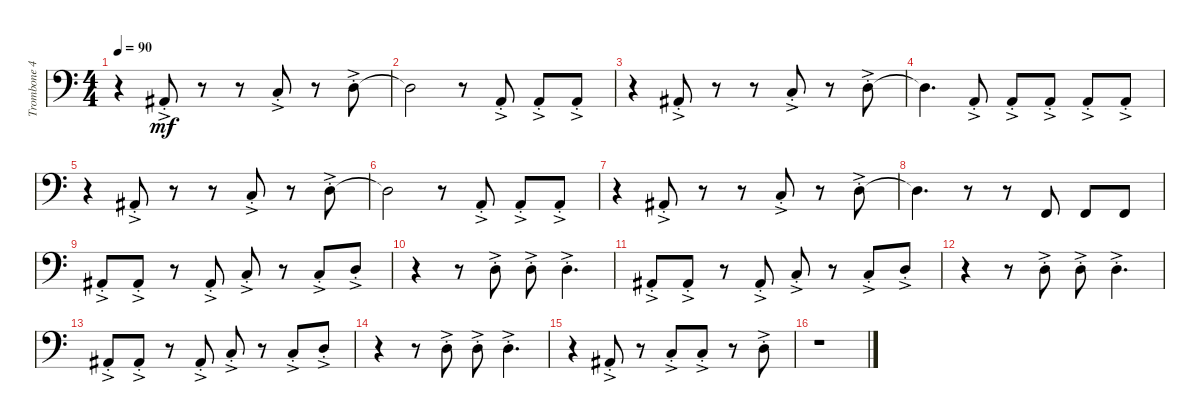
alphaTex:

\track ("Trombone 4" "Trombone 4") {instrument trombone}
\staff {score}
\tuning (E4 B3 G3 D3 A2 E2 B1) {hide}
\ts (4 4)
\tempo 90
\clef f4
\ks c
r.4{dy mf} 1.5{ac st}.8 r.8 r.8 3.5{ac st}.8 r.8 0.4{ac st}.8 |
0.4{t}.2 r.8 0.5{ac st}.8 0.5{ac st}.8 0.5{ac st}.8 |
r.4 1.5{ac st}.8 r.8 r.8 3.5{ac st}.8 r.8 0.4{ac st}.8 |
0.4{t}.4{d} 0.5{ac st}.8 0.5{ac st}.8 0.5{ac st}.8 0.5{ac st}.8 0.5{ac st}.8 |
r.4 1.5{ac st}.8 r.8 r.8 3.5{ac st}.8 r.8 0.4{ac st}.8 |
0.4{t}.2 r.8 0.5{ac st}.8 0.5{ac st}.8 0.5{ac st}.8 |
r.4 1.5{ac st}.8 r.8 r.8 3.5{ac st}.8 r.8 0.4{ac st}.8 |
0.4{t}.4{d} r.8 r.8 1.6.8 1.6.8 1.6.8 |
1.5{ac st}.8 1.5{ac st}.8 r.8 1.5{ac st}.8 3.5{ac st}.8 r.8 3.5{ac st}.8 0.4{ac st}.8 |
r.4 r.8 0.4{ac st}.8 0.4{ac st}.8 0.4{ac st}.4{d} |
1.5{ac st}.8 1.5{ac st}.8 r.8 1.5{ac st}.8 3.5{ac st}.8 r.8 3.5{ac st}.8 0.4{ac st}.8 |
r.4 r.8 0.4{ac st}.8 0.4{ac st}.8 0.4{ac st}.4{d} |
1.5{ac st}.8 1.5{ac st}.8 r.8 1.5{ac st}.8 3.5{ac st}.8 r.8 3.5{ac st}.8 0.4{ac st}.8 |
r.4 r.8 0.4{ac st}.8 0.4{ac st}.8 0.4{ac st}.4{d} |
r.4 1.5{ac st}.8 r.8 3.5{ac st}.8 3.5{ac st}.8 r.8 0.4{ac st}.8 |
r.1
